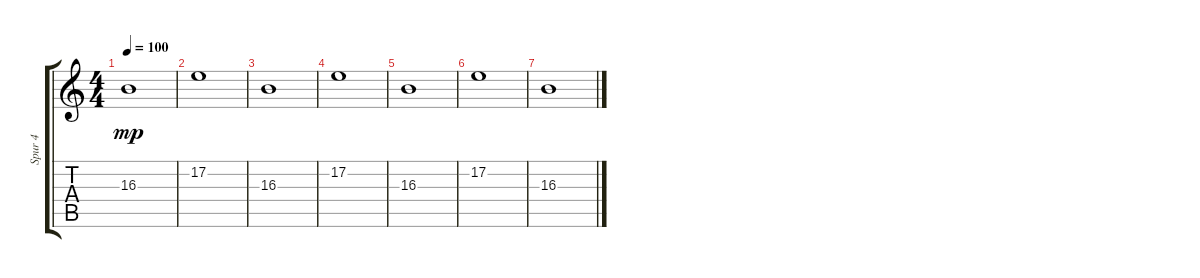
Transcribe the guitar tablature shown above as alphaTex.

\track ("Spur 4" "Spur 4") {instrument synthstrings2}
\staff {score tabs}
\tuning (E4 B3 G3 D3 A2 E2) {hide}
\ts (4 4)
\tempo 100
\clef g2
\ks c
16.3.1{dy mp} |
17.2.1 |
16.3.1 |
17.2.1 |
16.3.1 |
17.2.1 |
16.3.1
